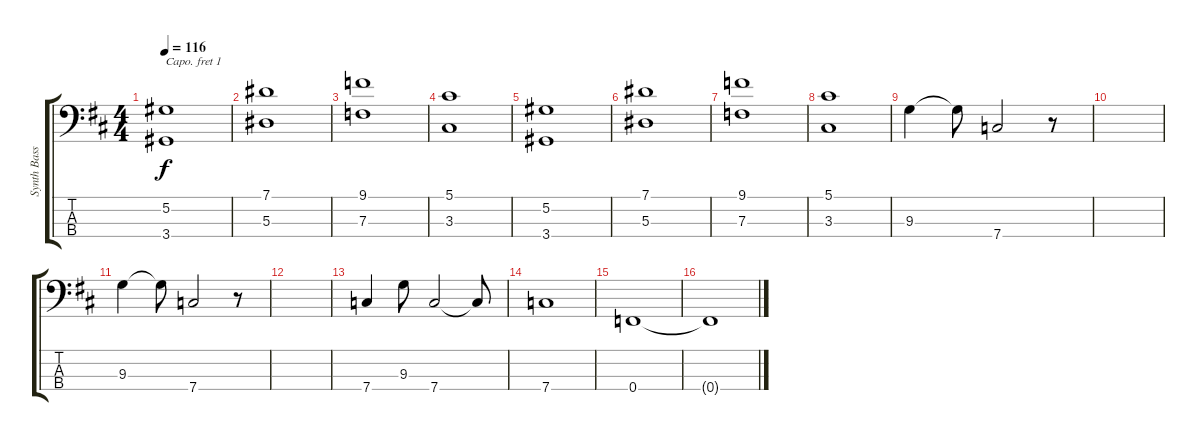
\track ("Synth Bass" "Synth Bass") {instrument synthbass1}
\staff {score tabs}
\capo 1
\tuning (G2 D2 A1 E1) {hide}
\ts (4 4)
\tempo 116
\clef f4
\ks bminor
(5.2 3.4).1{dy f} |
(7.1 5.3).1 |
(9.1 7.3).1 |
(5.1 3.3).1 |
(5.2 3.4).1 |
(7.1 5.3).1 |
(9.1 7.3).1 |
(5.1 3.3).1 |
9.3.4 9.3{t}.8 7.4.2 r.8 |
|
9.3.4 9.3{t}.8 7.4.2 r.8 |
|
7.4.4 9.3.8 7.4.2 7.4{t}.8 |
7.4.1 |
0.4.1 |
0.4{t}.1
